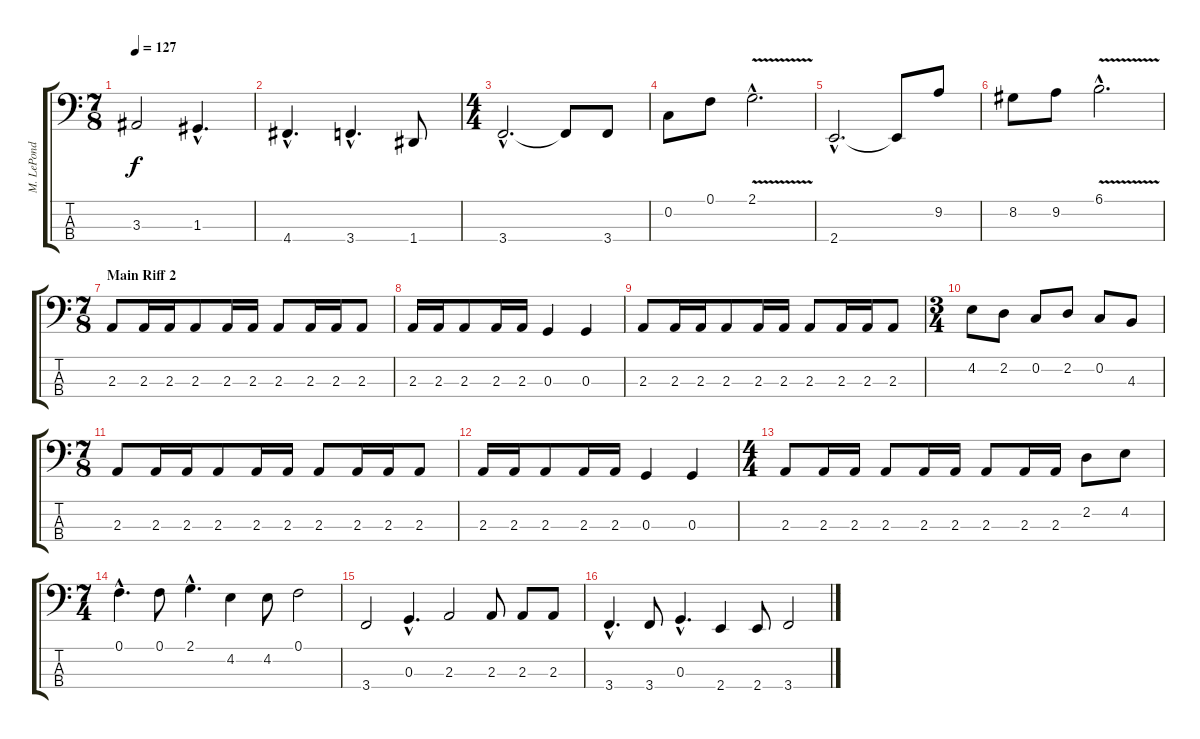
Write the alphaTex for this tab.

\track ("M. LePond [Bass]" "M. LePond ") {instrument electricbassfinger}
\staff {score tabs}
\tuning (F2 C2 G1 D1) {hide}
\ts (7 8)
\tempo 127
\clef f4
\ks c
3.3.2{dy f} 1.3{hac}.4{d} |
4.4{hac}.4{d} 3.4{hac}.4{d} 1.4.8 |
\ts (4 4)
3.4{hac}.2{d} 3.4{t}.8 3.4.8 |
0.2.8 0.1.8 2.1{v hac}.2{d} |
2.4{hac}.2{d} 2.4{t}.8 9.2.8 |
8.2.8 9.2.8 6.1{v hac}.2{d} |
\ts (7 8)
\section ("" "Main Riff 2")
2.3.8 2.3.16 2.3.16 2.3.8 2.3.16 2.3.16 2.3.8 2.3.16 2.3.16 2.3.8 |
2.3.16 2.3.16 2.3.8 2.3.16 2.3.16 0.3.4 0.3.4 |
2.3.8 2.3.16 2.3.16 2.3.8 2.3.16 2.3.16 2.3.8 2.3.16 2.3.16 2.3.8 |
\ts (3 4)
4.2.8 2.2.8 0.2.8 2.2.8 0.2.8 4.3.8 |
\ts (7 8)
2.3.8 2.3.16 2.3.16 2.3.8 2.3.16 2.3.16 2.3.8 2.3.16 2.3.16 2.3.8 |
2.3.16 2.3.16 2.3.8 2.3.16 2.3.16 0.3.4 0.3.4 |
\ts (4 4)
2.3.8 2.3.16 2.3.16 2.3.8 2.3.16 2.3.16 2.3.8 2.3.16 2.3.16 2.2.8 4.2.8 |
\ts (7 4)
0.1{hac}.4{d} 0.1.8 2.1{hac}.4{d} 4.2.4 4.2.8 0.1.2 |
3.4.2 0.3{hac}.4{d} 2.3.2 2.3.8 2.3.8 2.3.8 |
3.4{hac}.4{d} 3.4.8 0.3{hac}.4{d} 2.4.4 2.4.8 3.4.2
